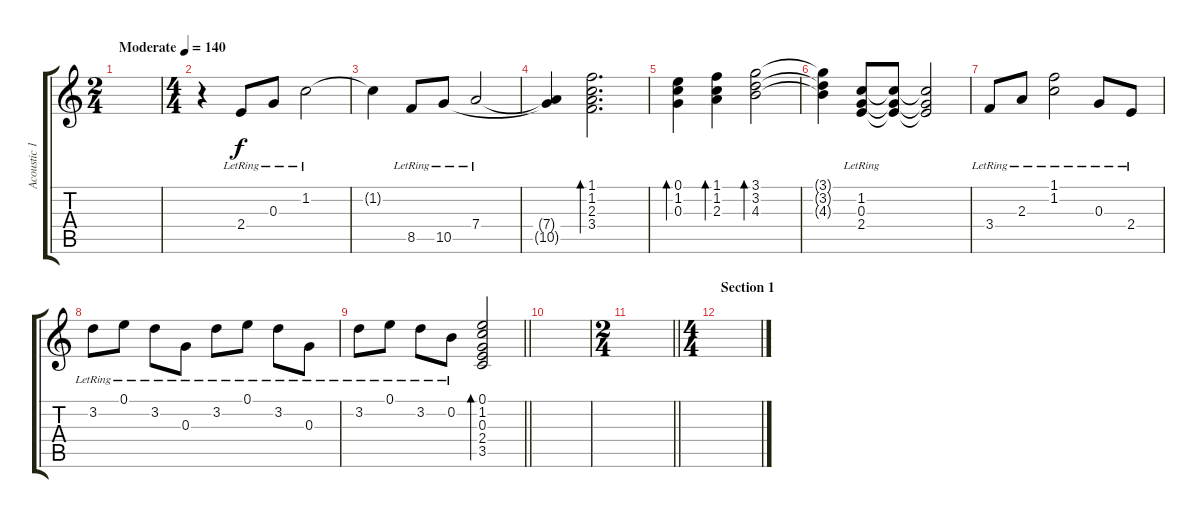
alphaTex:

\track ("Acoustic 12 String" "Acoustic 1") {instrument acousticguitarsteel}
\staff {score tabs}
\tuning (E4 B3 G3 D3 A2 E2) {hide}
\ts (2 4)
\tempo (140 "Moderate")
\clef g2
\ks c
|
\ts (4 4)
r.4 2.4{lr}.8 0.3{lr}.8 1.2{lr}.2 |
1.2{t}.4 8.5{lr}.8 10.5{lr}.8 7.4{lr}.2 |
(7.4{t} 10.5{t}).4 (1.1 1.2 2.3 3.4).2{d bd 240} |
(0.1 1.2 0.3).4{bd 120} (1.1 1.2 2.3).4{bd 120} (3.1 3.2 4.3).2{bd 120} |
(3.1{t} 3.2{t} 4.3{t}).4 (1.2{lr} 0.3{lr} 2.4).8 (1.2{t} 0.3{t} 2.4{t}).8 (1.2{t} 0.3{t} 2.4{t}).2 |
3.4{lr}.8 2.3{lr}.8 (1.1{lr} 1.2{lr}).2 0.3{lr}.8 2.4{lr}.8 |
3.2{lr}.8 0.1{lr}.8 3.2{lr}.8 0.3{lr}.8 3.2{lr}.8 0.1{lr}.8 3.2{lr}.8 0.3{lr}.8 |
\barLineRight lightlight
3.2{lr}.8 0.1{lr}.8 3.2{lr}.8 0.2{lr}.8 (0.1 1.2 0.3 2.4 3.5).2{bd 120} |
|
\ts (2 4)
\barLineRight lightlight
|
\ts (4 4)
\section ("" "Section 1")
